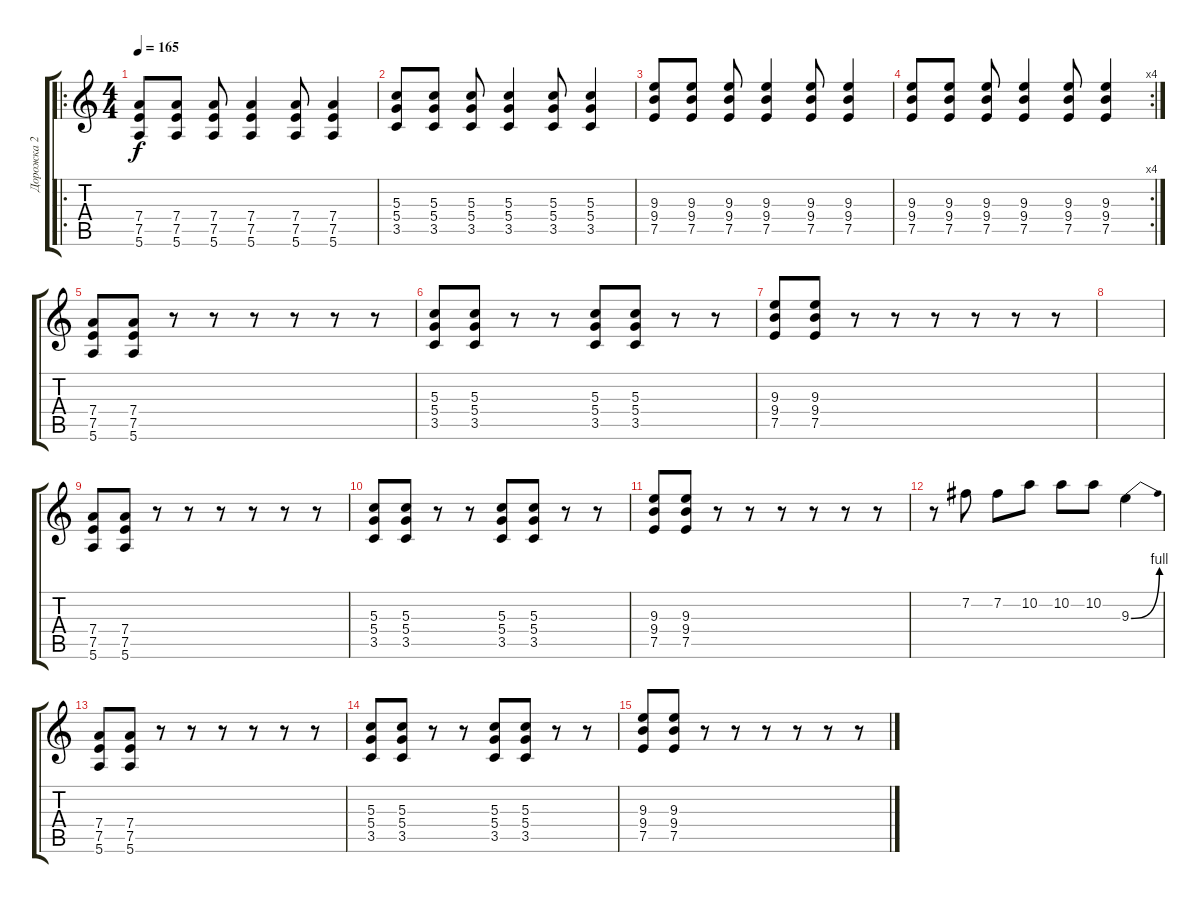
\track ("Дорожка 2" "Дорожка 2") {instrument distortionguitar}
\staff {score tabs}
\tuning (E4 B3 G3 D3 A2 E2) {hide}
\ro
\ts (4 4)
\tempo 165
\clef g2
\ks c
(7.4 7.5 5.6).8{dy f} (7.4 7.5 5.6).8 (7.4 7.5 5.6).8 (7.4 7.5 5.6).4 (7.4 7.5 5.6).8 (7.4 7.5 5.6).4 |
(5.3 5.4 3.5).8 (5.3 5.4 3.5).8 (5.3 5.4 3.5).8 (5.3 5.4 3.5).4 (5.3 5.4 3.5).8 (5.3 5.4 3.5).4 |
(9.3 9.4 7.5).8 (9.3 9.4 7.5).8 (9.3 9.4 7.5).8 (9.3 9.4 7.5).4 (9.3 9.4 7.5).8 (9.3 9.4 7.5).4 |
\rc 4
(9.3 9.4 7.5).8 (9.3 9.4 7.5).8 (9.3 9.4 7.5).8 (9.3 9.4 7.5).4 (9.3 9.4 7.5).8 (9.3 9.4 7.5).4 |
(7.4 7.5 5.6).8 (7.4 7.5 5.6).8 r.8 r.8 r.8 r.8 r.8 r.8 |
(5.3 5.4 3.5).8 (5.3 5.4 3.5).8 r.8 r.8 (5.3 5.4 3.5).8 (5.3 5.4 3.5).8 r.8 r.8 |
(9.3 9.4 7.5).8 (9.3 9.4 7.5).8 r.8 r.8 r.8 r.8 r.8 r.8 |
|
(7.4 7.5 5.6).8 (7.4 7.5 5.6).8 r.8 r.8 r.8 r.8 r.8 r.8 |
(5.3 5.4 3.5).8 (5.3 5.4 3.5).8 r.8 r.8 (5.3 5.4 3.5).8 (5.3 5.4 3.5).8 r.8 r.8 |
(9.3 9.4 7.5).8 (9.3 9.4 7.5).8 r.8 r.8 r.8 r.8 r.8 r.8 |
r.8 7.2.8 7.2.8 10.2.8 10.2.8 10.2.8 9.3{be (bend 0 0 60 4)}.4 |
(7.4 7.5 5.6).8 (7.4 7.5 5.6).8 r.8 r.8 r.8 r.8 r.8 r.8 |
(5.3 5.4 3.5).8 (5.3 5.4 3.5).8 r.8 r.8 (5.3 5.4 3.5).8 (5.3 5.4 3.5).8 r.8 r.8 |
(9.3 9.4 7.5).8 (9.3 9.4 7.5).8 r.8 r.8 r.8 r.8 r.8 r.8
